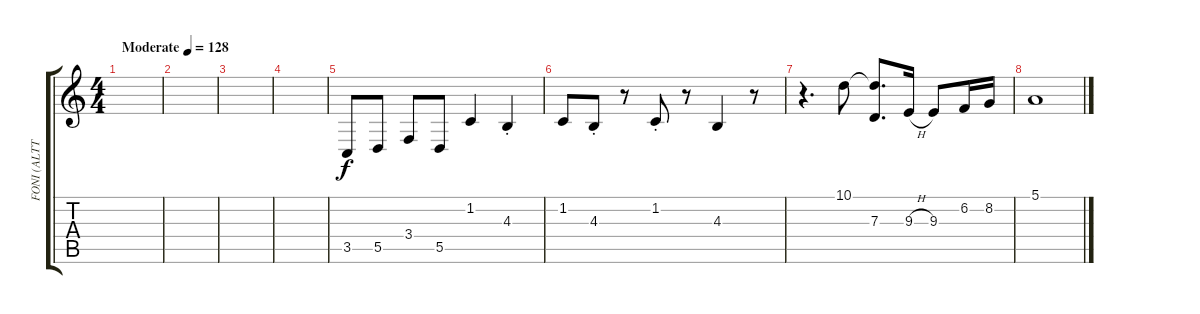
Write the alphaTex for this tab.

\track ("FONI (ALTTO)" "FONI (ALTT") {instrument altosax}
\staff {score tabs}
\tuning (E4 B3 G3 D3 A2 E2) {hide}
\ts (4 4)
\tempo (128 "Moderate")
\clef g2
\ks c
|
|
|
|
3.5.8 5.5.8 3.4.8 5.5.8 1.2.4 4.3{st}.4 |
1.2.8 4.3{st}.8 r.8 1.2{st}.8 r.8 4.3.4 r.8 |
r.4{d} 10.1.8 (10.1{t} 7.3).8{d} 9.3{h}.16 9.3.8 6.2.16 8.2.16 |
5.1.1
